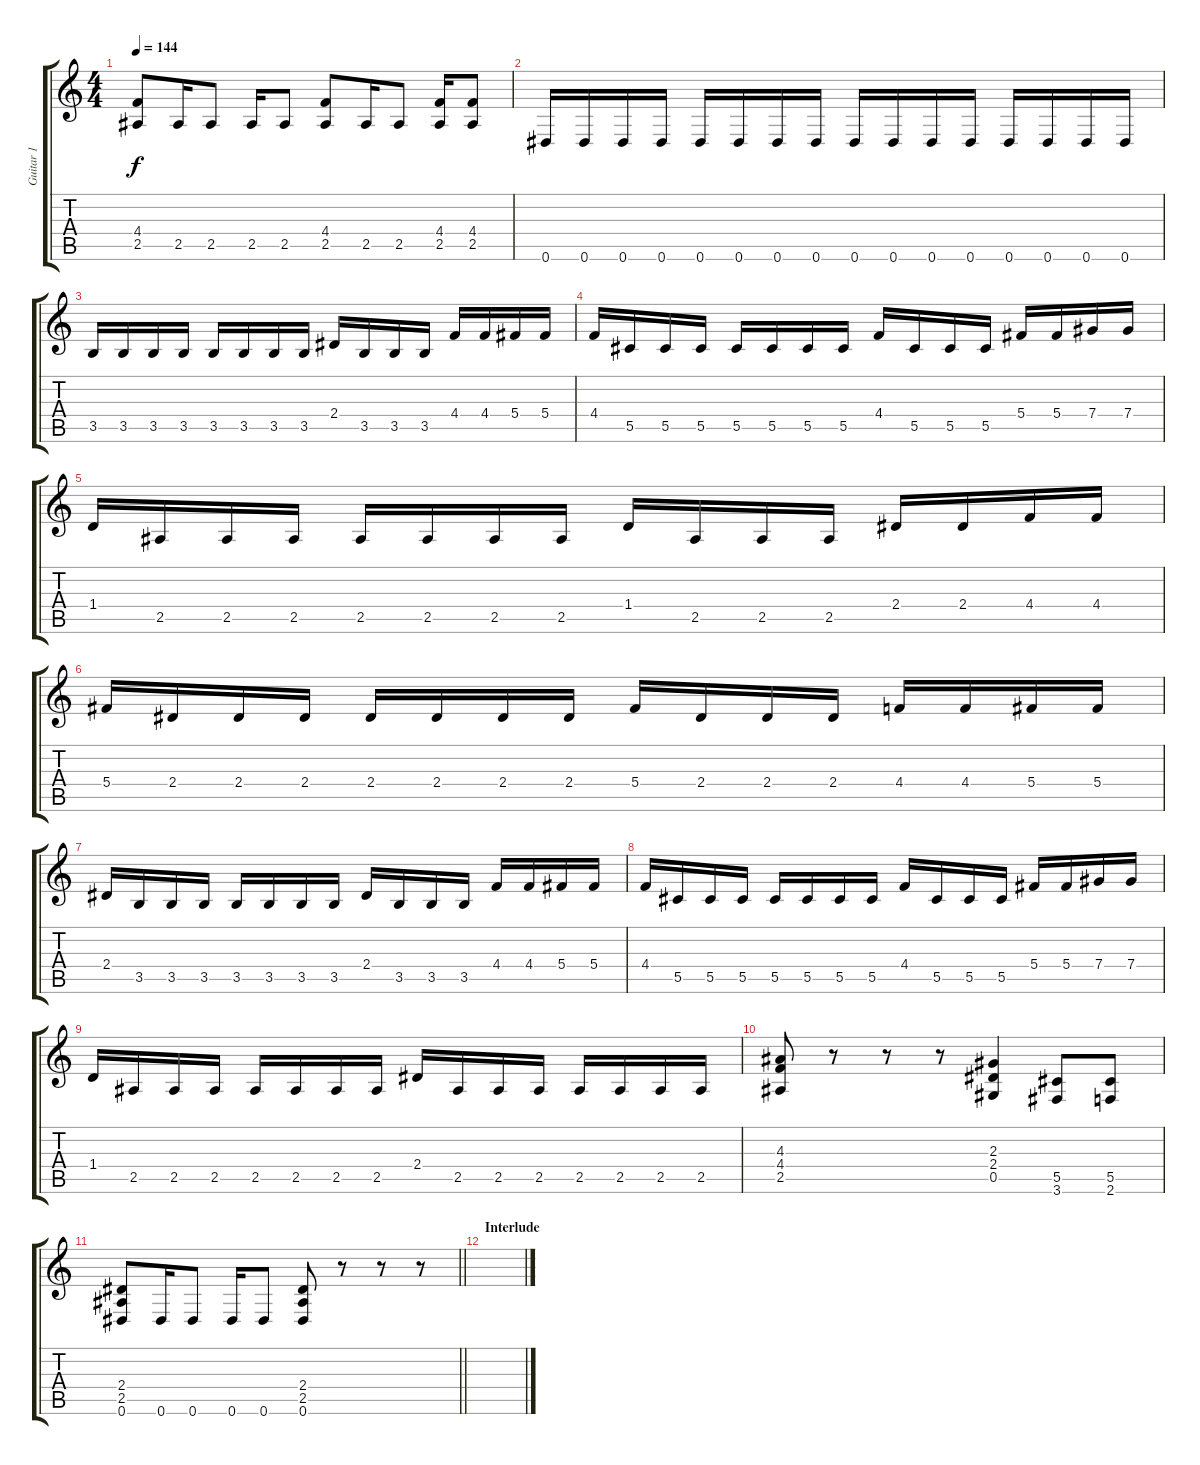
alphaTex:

\track ("Guitar 1" "Guitar 1") {instrument distortionguitar}
\staff {score tabs}
\tuning (Eb4 Bb3 Gb3 Db3 Ab2 Eb2) {hide}
\ts (4 4)
\tempo 144
\clef g2
\ks c
(4.4 2.5).8{dy f} 2.5.16 2.5.8 2.5.16 2.5.8 (4.4 2.5).8 2.5.16 2.5.8 (4.4 2.5).16 (4.4 2.5).8 |
0.6.16 0.6.16 0.6.16 0.6.16 0.6.16 0.6.16 0.6.16 0.6.16 0.6.16 0.6.16 0.6.16 0.6.16 0.6.16 0.6.16 0.6.16 0.6.16 |
3.5.16 3.5.16 3.5.16 3.5.16 3.5.16 3.5.16 3.5.16 3.5.16 2.4.16 3.5.16 3.5.16 3.5.16 4.4.16 4.4.16 5.4.16 5.4.16 |
4.4.16 5.5.16 5.5.16 5.5.16 5.5.16 5.5.16 5.5.16 5.5.16 4.4.16 5.5.16 5.5.16 5.5.16 5.4.16 5.4.16 7.4.16 7.4.16 |
1.4.16 2.5.16 2.5.16 2.5.16 2.5.16 2.5.16 2.5.16 2.5.16 1.4.16 2.5.16 2.5.16 2.5.16 2.4.16 2.4.16 4.4.16 4.4.16 |
5.4.16 2.4.16 2.4.16 2.4.16 2.4.16 2.4.16 2.4.16 2.4.16 5.4.16 2.4.16 2.4.16 2.4.16 4.4.16 4.4.16 5.4.16 5.4.16 |
2.4.16 3.5.16 3.5.16 3.5.16 3.5.16 3.5.16 3.5.16 3.5.16 2.4.16 3.5.16 3.5.16 3.5.16 4.4.16 4.4.16 5.4.16 5.4.16 |
4.4.16 5.5.16 5.5.16 5.5.16 5.5.16 5.5.16 5.5.16 5.5.16 4.4.16 5.5.16 5.5.16 5.5.16 5.4.16 5.4.16 7.4.16 7.4.16 |
1.4.16 2.5.16 2.5.16 2.5.16 2.5.16 2.5.16 2.5.16 2.5.16 2.4.16 2.5.16 2.5.16 2.5.16 2.5.16 2.5.16 2.5.16 2.5.16 |
(4.3 4.4 2.5).8 r.8 r.8 r.8 (2.3 2.4 0.5).4 (5.5 3.6).8 (5.5 2.6).8 |
\barLineRight lightlight
(2.4 2.5 0.6).8 0.6.16 0.6.8 0.6.16 0.6.8 (2.4 2.5 0.6).8 r.8 r.8 r.8 |
\section ("" "Interlude")
